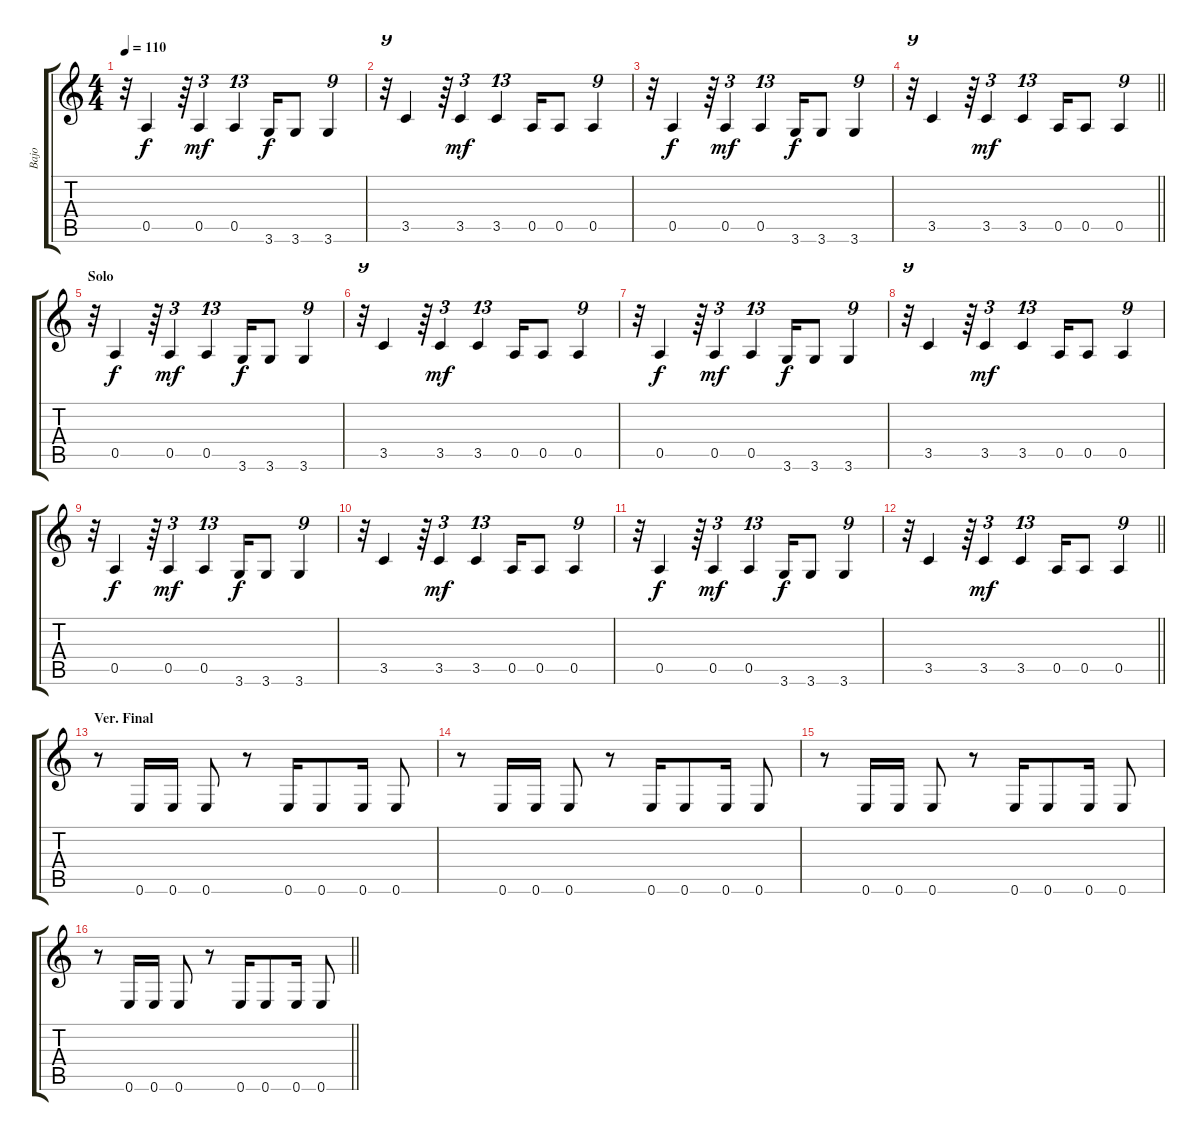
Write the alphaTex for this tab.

\track ("Bajo" "Bajo") {instrument electricbassfinger}
\staff {score tabs}
\tuning (E4 B3 G3 D3 A2 E2) {hide}
\ts (4 4)
\tempo 110
\clef g2
\ks c
r.32{dy mf} 0.5.4{dy f} r.64 0.5.4{tu (3 2) dy mf} 0.5.4{tu (13 8)} 3.6.16{dy f} 3.6.8 3.6.4{tu (9 8)} |
r.32{tu (9 8)} 3.5.4 r.64 3.5.4{tu (3 2) dy mf} 3.5.4{tu (13 8)} 0.5.16 0.5.8 0.5.4{tu (9 8)} |
r.32 0.5.4{dy f} r.64 0.5.4{tu (3 2) dy mf} 0.5.4{tu (13 8)} 3.6.16{dy f} 3.6.8 3.6.4{tu (9 8)} |
\barLineRight lightlight
r.32{tu (9 8)} 3.5.4 r.64 3.5.4{tu (3 2) dy mf} 3.5.4{tu (13 8)} 0.5.16 0.5.8 0.5.4{tu (9 8)} |
\section ("" "Solo")
r.32 0.5.4{dy f} r.64 0.5.4{tu (3 2) dy mf} 0.5.4{tu (13 8)} 3.6.16{dy f} 3.6.8 3.6.4{tu (9 8)} |
r.32{tu (9 8)} 3.5.4 r.64 3.5.4{tu (3 2) dy mf} 3.5.4{tu (13 8)} 0.5.16 0.5.8 0.5.4{tu (9 8)} |
r.32 0.5.4{dy f} r.64 0.5.4{tu (3 2) dy mf} 0.5.4{tu (13 8)} 3.6.16{dy f} 3.6.8 3.6.4{tu (9 8)} |
r.32{tu (9 8)} 3.5.4 r.64 3.5.4{tu (3 2) dy mf} 3.5.4{tu (13 8)} 0.5.16 0.5.8 0.5.4{tu (9 8)} |
r.32 0.5.4{dy f} r.64 0.5.4{tu (3 2) dy mf} 0.5.4{tu (13 8)} 3.6.16{dy f} 3.6.8 3.6.4{tu (9 8)} |
r.32{tu (9 8)} 3.5.4 r.64 3.5.4{tu (3 2) dy mf} 3.5.4{tu (13 8)} 0.5.16 0.5.8 0.5.4{tu (9 8)} |
r.32 0.5.4{dy f} r.64 0.5.4{tu (3 2) dy mf} 0.5.4{tu (13 8)} 3.6.16{dy f} 3.6.8 3.6.4{tu (9 8)} |
\barLineRight lightlight
r.32{tu (9 8)} 3.5.4 r.64 3.5.4{tu (3 2) dy mf} 3.5.4{tu (13 8)} 0.5.16 0.5.8 0.5.4{tu (9 8)} |
\section ("" "Ver. Final")
r.8 0.6.16 0.6.16 0.6.8 r.8 0.6.16 0.6.8 0.6.16 0.6.8 |
r.8 0.6.16 0.6.16 0.6.8 r.8 0.6.16 0.6.8 0.6.16 0.6.8 |
r.8 0.6.16 0.6.16 0.6.8 r.8 0.6.16 0.6.8 0.6.16 0.6.8 |
\barLineRight lightlight
r.8 0.6.16 0.6.16 0.6.8 r.8 0.6.16 0.6.8 0.6.16 0.6.8
